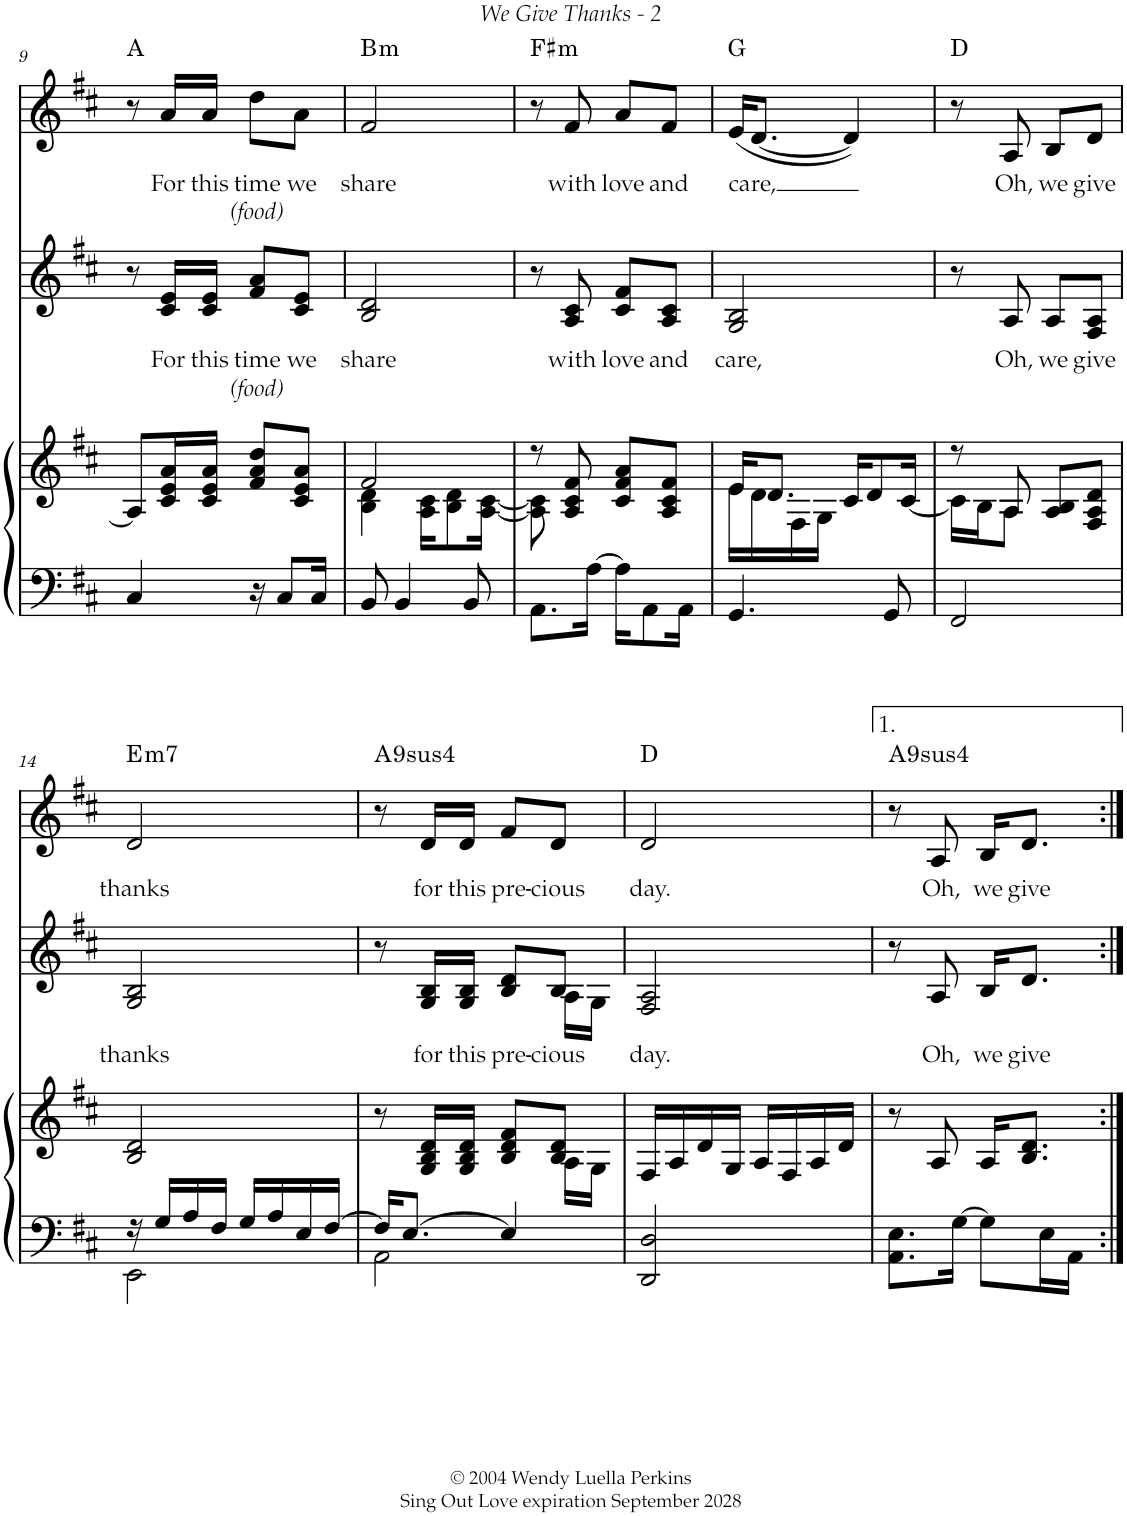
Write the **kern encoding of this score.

**kern	**kern	**kern	**text	**text	**kern	**text	**text	**harte
*part3	*part3	*part2	*part2	*part2	*part1	*part1	*part1	*part1
*staff4	*staff3	*staff2	*staff2	*staff2	*staff1	*staff1	*staff1	*
*I"Piano	*	*I"Voice 2	*	*	*I"Voice 1	*	*	*
*I'Pno	*	*	*	*	*	*	*	*
!!LO:PB:g=z
*clefF4	*clefG2	*clefG2	*	*	*clefG2	*	*	*
*k[f#c#]	*k[f#c#]	*k[f#c#]	*	*	*k[f#c#]	*	*	*
*M2/4	*M2/4	*M2/4	*	*	*M2/4	*	*	*
=9	=9	=9	=9	=9	=9	=9	=9	=9
4C#/	8A/L]	8r	.	.	8r	.	.	A:maj
!	!	!	!LO:LY:b	!	!	!LO:LY:b	!	!
.	16c#/ 16e/ 16a/L	16c#/ 16e/LL	For	.	16a/LL	For	.	.
!	!	!	!LO:LY:b	!	!	!LO:LY:b	!	!
.	16c#/ 16e/ 16a/JJ	16c#/ 16e/JJ	this	.	16a/JJ	this	.	.
!	!	!	!LO:LY:b	!LO:LY:b	!	!LO:LY:b	!LO:LY:b	!
16r	8f#/ 8a/ 8dd/L	8f#/ 8a/L	time	(food)	8dd\L	time	(food)	.
8C#/L	.	.	.	.	.	.	.	.
!	!	!	!LO:LY:b	!	!	!LO:LY:b	!	!
.	8c#/ 8e/ 8a/J	8c#/ 8e/J	we	.	8a\J	we	.	.
16C#/Jk	.	.	.	.	.	.	.	.
=10	=10	=10	=10	=10	=10	=10	=10	=10
*	*^	*	*	*	*	*	*	*
!	!	!	!	!LO:LY:b	!	!	!LO:LY:b	!	!LO:H:kt=m
8BB/	2f#/	4B\ 4d\	2B/ 2d/	share	.	2f#/	share	.	B:min
4BB/	.	.	.	.	.	.	.	.	.
.	.	16A\ 16c#\KL	.	.	.	.	.	.	.
.	.	8B\ 8d\	.	.	.	.	.	.	.
8BB/	.	.	.	.	.	.	.	.	.
.	.	[16A\ [16c#\Jk	.	.	.	.	.	.	.
=11	=11	=11	=11	=11	=11	=11	=11	=11	=11
!	!	!	!	!	!	!	!	!	!LO:H:kt=m
8.AA\L	8r	8A\] 8c#\]	8r	.	.	8r	.	.	F#:min
!	!	!	!	!LO:LY:b	!	!	!LO:LY:b	!	!
.	8A/ 8c#/ 8f#/	4.ryy	8A/ 8c#/	with	.	8f#/	with	.	.
[16A\Jk	.	.	.	.	.	.	.	.	.
!	!	!	!	!LO:LY:b	!	!	!LO:LY:b	!	!
16A\KL]	8c#/ 8f#/ 8a/L	.	8c#/ 8f#/L	love	.	8a/L	love	.	.
8AA\	.	.	.	.	.	.	.	.	.
!	!	!	!	!LO:LY:b	!	!	!LO:LY:b	!	!
.	8A/ 8c#/ 8f#/J	.	8A/ 8c#/J	and	.	8f#/J	and	.	.
16AA\Jk	.	.	.	.	.	.	.	.	.
=12	=12	=12	=12	=12	=12	=12	=12	=12	=12
!	!	!	!	!LO:LY:b	!	!	!LO:LY:b	!	!
4.GG/	16e/KL	16e\LL	2G/ 2B/	care,	.	(16e/KL	care,	.	G:maj
.	8.d/J	16d\	.	.	.	[8.d/J	.	.	.
.	.	16F#\	.	.	.	.	.	.	.
.	.	16G\JJ	.	.	.	.	.	.	.
.	16c#/KL	4ryy	.	.	.	4d/])	.	.	.
.	8d/	.	.	.	.	.	.	.	.
8GG/	.	.	.	.	.	.	.	.	.
.	[16c#/Jk	.	.	.	.	.	.	.	.
=13	=13	=13	=13	=13	=13	=13	=13	=13	=13
2FF#/	8r	16c#\LL]	8r	.	.	8r	.	.	D:maj
.	.	16B\J	.	.	.	.	.	.	.
!	!	!	!	!LO:LY:b	!	!	!LO:LY:b	!	!
.	8A/	8A\J	8A/	Oh,	.	8A/	Oh,	.	.
!	!	!	!	!LO:LY:b	!	!	!LO:LY:b	!	!
.	8A/ 8B/L	4ryy	8A/L	we	.	8B/L	we	.	.
!	!	!	!	!LO:LY:b	!	!	!LO:LY:b	!	!
.	8F#/ 8A/ 8d/J	.	8F#/ 8A/J	give	.	8d/J	give	.	.
*	*v	*v	*	*	*	*	*	*	*
!!LO:LB:g=z
=14	=14	=14	=14	=14	=14	=14	=14	=14
*^	*	*	*	*	*	*	*	*
!	!	!	!	!LO:LY:b	!	!	!LO:LY:b	!	!LO:H:kt=m7
16r	2EE\	2B/ 2d/	2G/ 2B/	thanks	.	2d/	thanks	.	E:min7
16G/LL	.	.	.	.	.	.	.	.	.
16A/	.	.	.	.	.	.	.	.	.
16F#/JJ	.	.	.	.	.	.	.	.	.
16G/LL	.	.	.	.	.	.	.	.	.
16A/	.	.	.	.	.	.	.	.	.
16E/	.	.	.	.	.	.	.	.	.
[16F#/JJ	.	.	.	.	.	.	.	.	.
=15	=15	=15	=15	=15	=15	=15	=15	=15	=15
*	*	*^	*^	*	*	*	*	*	*
!	!	!	!	!	!	!	!	!	!	!	!LO:H:kt=94
16F#/KL]	2AA\	8r	4.ryy	8r	4.ryy	.	.	8r	.	.	A:sus4(7,9)
[8.E/J	.	.	.	.	.	.	.	.	.	.	.
!	!	!	!	!	!	!LO:LY:b	!	!	!LO:LY:b	!	!
.	.	16G/ 16B/ 16d/LL	.	16G/ 16B/LL	.	for	.	16d/LL	for	.	.
!	!	!	!	!	!	!LO:LY:b	!	!	!LO:LY:b	!	!
.	.	16G/ 16B/ 16d/JJ	.	16G/ 16B/JJ	.	this	.	16d/JJ	this	.	.
!	!	!	!	!	!	!LO:LY:b	!	!	!LO:LY:b	!	!
4E/]	.	8B/ 8d/ 8f#/L	.	8B/ 8d/L	.	pre-	.	8f#/L	pre-	.	.
!	!	!	!	!	!	!LO:LY:b	!	!	!LO:LY:b	!	!
.	.	8B/ 8d/J	16A\LL	8B/J	16A\LL	-cious	.	8d/J	-cious	.	.
.	.	.	16G\JJ	.	16G\JJ	.	.	.	.	.	.
*v	*v	*	*	*	*	*	*	*	*	*	*
=16	=16	=16	=16	=16	=16	=16	=16	=16	=16	=16
!	!	!	!	!	!LO:LY:b	!	!	!LO:LY:b	!	!
*	*v	*v	*	*	*	*	*	*	*	*
*	*	*v	*v	*	*	*	*	*	*
2DD/ 2D/	16F#/LL	2F#/ 2A/	day.	.	2d/	day.	.	D:maj
.	16A/	.	.	.	.	.	.	.
.	16d/	.	.	.	.	.	.	.
.	16G/JJ	.	.	.	.	.	.	.
.	16A/LL	.	.	.	.	.	.	.
.	16F#/	.	.	.	.	.	.	.
.	16A/	.	.	.	.	.	.	.
.	16d/JJ	.	.	.	.	.	.	.
=17	=17	=17	=17	=17	=17	=17	=17	=17
!	!	!	!	!	!	!	!	!LO:H:kt=94
8.AA\ 8.E\L	8r	8r	.	.	8r	.	.	A:sus4(7,9)
!	!	!	!LO:LY:b	!	!	!LO:LY:b	!	!
.	8A/	8A/	Oh,	.	8A/	Oh,	.	.
[16G\Jk	.	.	.	.	.	.	.	.
!	!	!	!LO:LY:b	!	!	!LO:LY:b	!	!
8G\L]	16A/KL	16B/KL	we	.	16B/KL	we	.	.
!	!	!	!LO:LY:b	!	!	!LO:LY:b	!	!
.	8.B/ 8.d/J	8.d/J	give	.	8.d/J	give	.	.
16E\L	.	.	.	.	.	.	.	.
16AA\JJ	.	.	.	.	.	.	.	.
=:|!	=:|!	=:|!	=:|!	=:|!	=:|!	=:|!	=:|!	=:|!
*-	*-	*-	*-	*-	*-	*-	*-	*-
